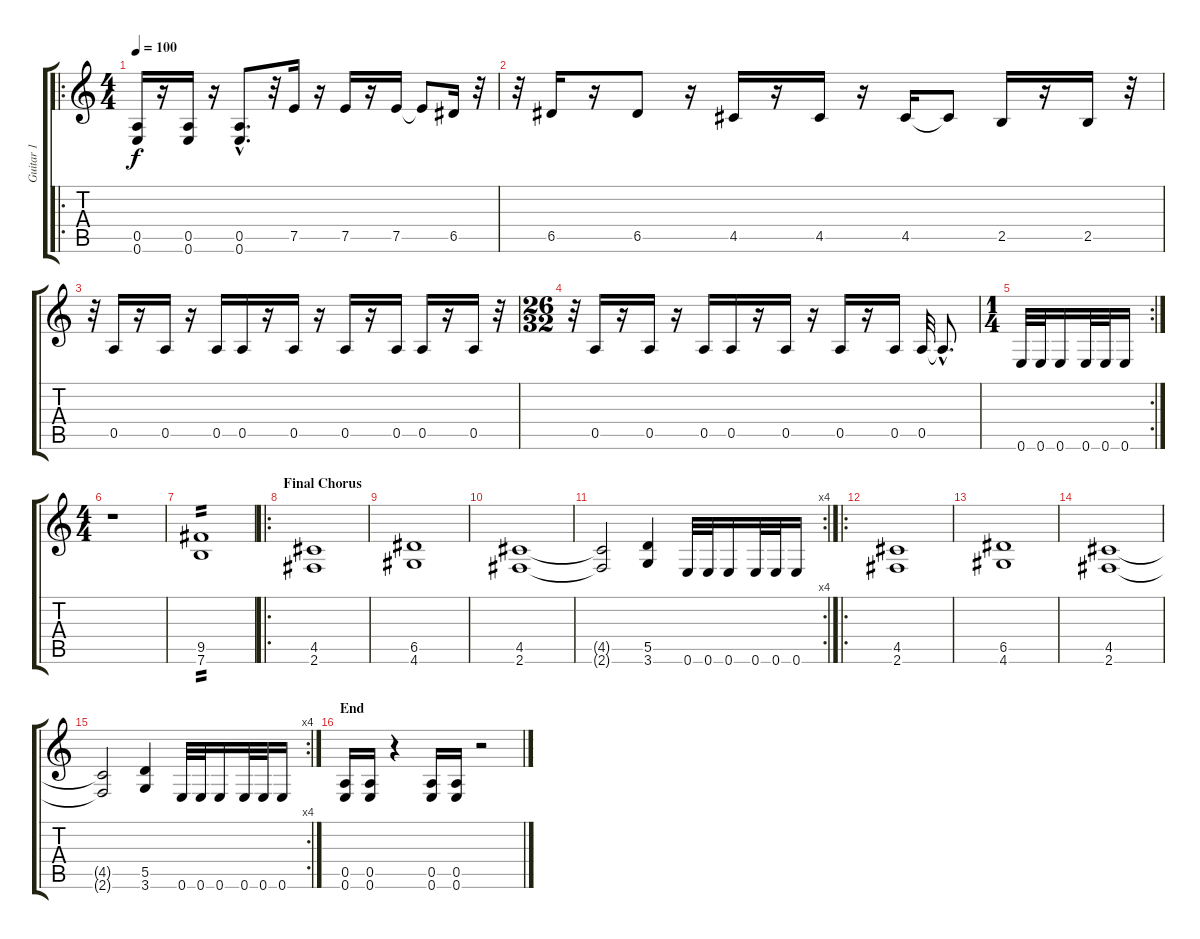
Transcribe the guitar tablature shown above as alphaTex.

\track ("Guitar 1" "Guitar 1") {instrument distortionguitar}
\staff {score tabs}
\tuning (E4 B3 G3 D3 A2 E2) {hide}
\ro
\ts (4 4)
\tempo 100
\clef g2
\ks c
(0.5 0.6).16{dy f} r.16 (0.5 0.6).16 r.16 (0.5{hac} 0.6{hac}).8{d} r.32 7.5.16 r.16 7.5.16 r.16 7.5.16 7.5{t}.8 6.5.16 r.32 |
r.32 6.5.16 r.16 6.5.8 r.16 4.5.16 r.16 4.5.16 r.16 4.5.16 4.5{t}.8 2.5.16 r.16 2.5.16 r.32 |
r.32 0.5.16 r.16 0.5.16 r.16 0.5.16 0.5.16 r.16 0.5.16 r.16 0.5.16 r.16 0.5.16 0.5.16 r.16 0.5.16 r.32 |
\ts (26 32)
r.32 0.5.16 r.16 0.5.16 r.16 0.5.16 0.5.16 r.16 0.5.16 r.16 0.5.16 r.16 0.5.16 0.5.32 0.5{hac t}.8{d} |
\rc 2
\ts (1 4)
0.6.32 0.6.32 0.6.16 0.6.32 0.6.32 0.6.16 |
\ts (4 4)
r.1 |
(9.5 7.6).1{tp 2} |
\ro
\section ("" "Final Chorus")
(4.5 2.6).1{volume 8} |
(6.5 4.6).1 |
(4.5 2.6).1 |
\rc 4
(4.5{t} 2.6{t}).2 (5.5 3.6).4 0.6.32 0.6.32 0.6.16 0.6.32 0.6.32 0.6.16 |
\ro
(4.5 2.6).1{volume 10} |
(6.5 4.6).1 |
(4.5 2.6).1 |
\rc 4
(4.5{t} 2.6{t}).2 (5.5 3.6).4 0.6.32 0.6.32 0.6.16 0.6.32 0.6.32 0.6.16 |
\section ("" "End")
(0.5 0.6).16{volume 13} (0.5 0.6).16 r.4 (0.5 0.6).16 (0.5 0.6).16 r.2
